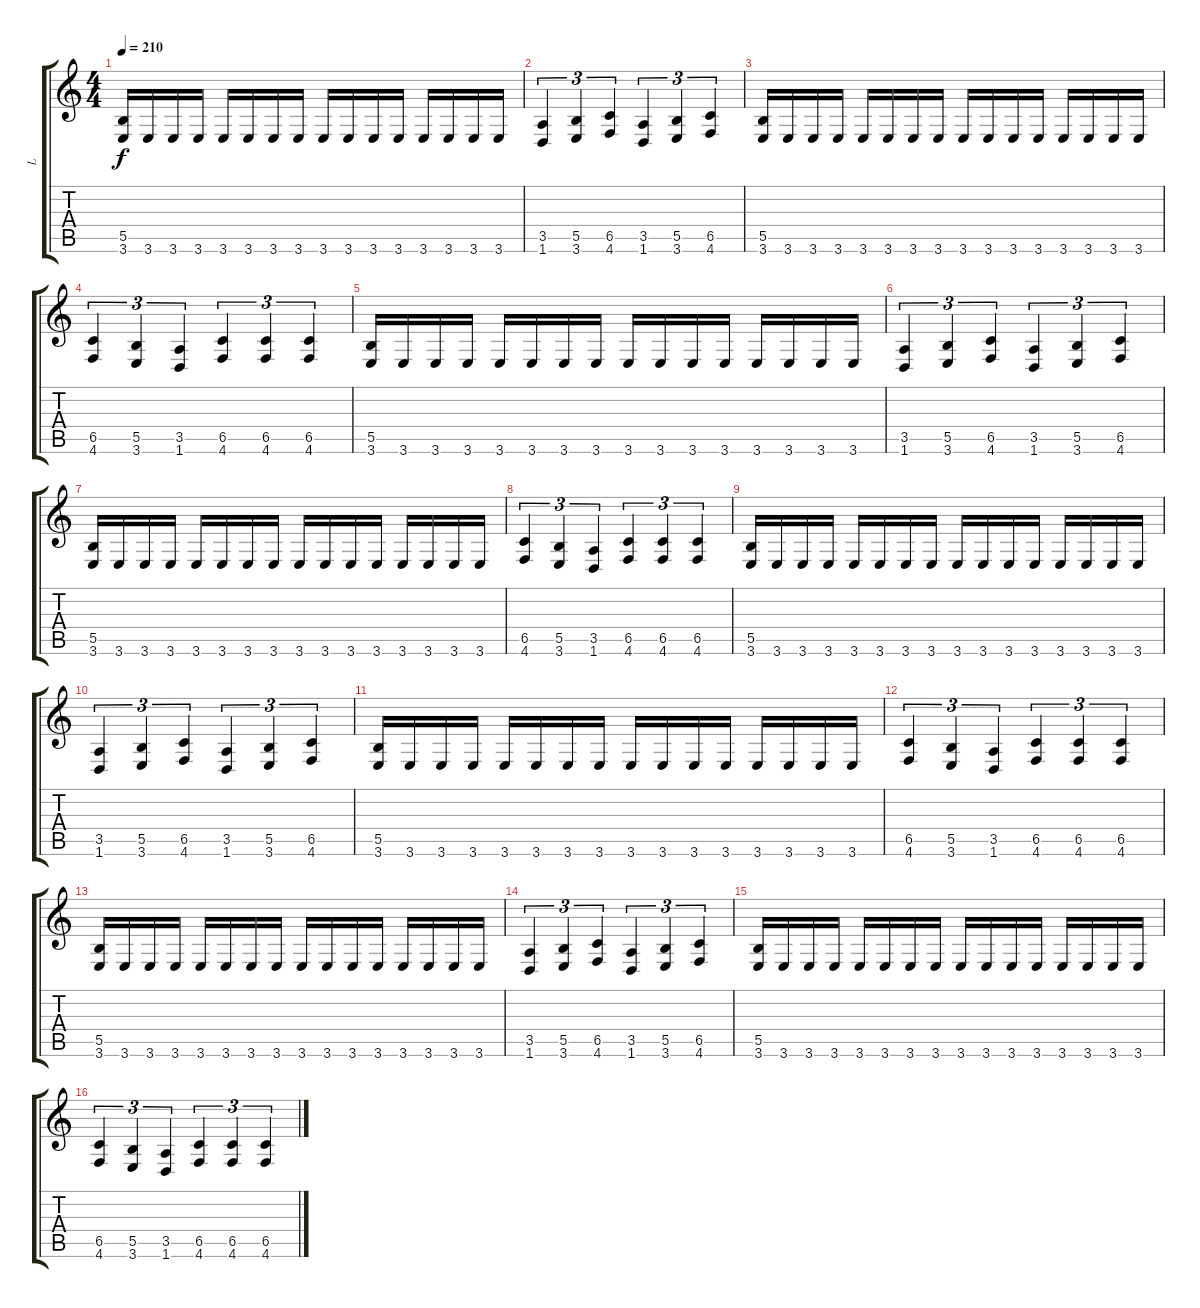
\track ("L" "L") {instrument distortionguitar}
\staff {score tabs}
\tuning (Db4 Ab3 E3 B2 Gb2 Db2) {hide}
\ts (4 4)
\tempo 210
\clef g2
\ks c
(5.5 3.6).16{dy f} 3.6.16 3.6.16 3.6.16 3.6.16 3.6.16 3.6.16 3.6.16 3.6.16 3.6.16 3.6.16 3.6.16 3.6.16 3.6.16 3.6.16 3.6.16 |
(3.5 1.6).4{tu (3 2)} (5.5 3.6).4{tu (3 2)} (6.5 4.6).4{tu (3 2)} (3.5 1.6).4{tu (3 2)} (5.5 3.6).4{tu (3 2)} (6.5 4.6).4{tu (3 2)} |
(5.5 3.6).16 3.6.16 3.6.16 3.6.16 3.6.16 3.6.16 3.6.16 3.6.16 3.6.16 3.6.16 3.6.16 3.6.16 3.6.16 3.6.16 3.6.16 3.6.16 |
(6.5 4.6).4{tu (3 2)} (5.5 3.6).4{tu (3 2)} (3.5 1.6).4{tu (3 2)} (6.5 4.6).4{tu (3 2)} (6.5 4.6).4{tu (3 2)} (6.5 4.6).4{tu (3 2)} |
(5.5 3.6).16 3.6.16 3.6.16 3.6.16 3.6.16 3.6.16 3.6.16 3.6.16 3.6.16 3.6.16 3.6.16 3.6.16 3.6.16 3.6.16 3.6.16 3.6.16 |
(3.5 1.6).4{tu (3 2)} (5.5 3.6).4{tu (3 2)} (6.5 4.6).4{tu (3 2)} (3.5 1.6).4{tu (3 2)} (5.5 3.6).4{tu (3 2)} (6.5 4.6).4{tu (3 2)} |
(5.5 3.6).16 3.6.16 3.6.16 3.6.16 3.6.16 3.6.16 3.6.16 3.6.16 3.6.16 3.6.16 3.6.16 3.6.16 3.6.16 3.6.16 3.6.16 3.6.16 |
(6.5 4.6).4{tu (3 2)} (5.5 3.6).4{tu (3 2)} (3.5 1.6).4{tu (3 2)} (6.5 4.6).4{tu (3 2)} (6.5 4.6).4{tu (3 2)} (6.5 4.6).4{tu (3 2)} |
(5.5 3.6).16 3.6.16 3.6.16 3.6.16 3.6.16 3.6.16 3.6.16 3.6.16 3.6.16 3.6.16 3.6.16 3.6.16 3.6.16 3.6.16 3.6.16 3.6.16 |
(3.5 1.6).4{tu (3 2)} (5.5 3.6).4{tu (3 2)} (6.5 4.6).4{tu (3 2)} (3.5 1.6).4{tu (3 2)} (5.5 3.6).4{tu (3 2)} (6.5 4.6).4{tu (3 2)} |
(5.5 3.6).16 3.6.16 3.6.16 3.6.16 3.6.16 3.6.16 3.6.16 3.6.16 3.6.16 3.6.16 3.6.16 3.6.16 3.6.16 3.6.16 3.6.16 3.6.16 |
(6.5 4.6).4{tu (3 2)} (5.5 3.6).4{tu (3 2)} (3.5 1.6).4{tu (3 2)} (6.5 4.6).4{tu (3 2)} (6.5 4.6).4{tu (3 2)} (6.5 4.6).4{tu (3 2)} |
(5.5 3.6).16 3.6.16 3.6.16 3.6.16 3.6.16 3.6.16 3.6.16 3.6.16 3.6.16 3.6.16 3.6.16 3.6.16 3.6.16 3.6.16 3.6.16 3.6.16 |
(3.5 1.6).4{tu (3 2)} (5.5 3.6).4{tu (3 2)} (6.5 4.6).4{tu (3 2)} (3.5 1.6).4{tu (3 2)} (5.5 3.6).4{tu (3 2)} (6.5 4.6).4{tu (3 2)} |
(5.5 3.6).16 3.6.16 3.6.16 3.6.16 3.6.16 3.6.16 3.6.16 3.6.16 3.6.16 3.6.16 3.6.16 3.6.16 3.6.16 3.6.16 3.6.16 3.6.16 |
(6.5 4.6).4{tu (3 2)} (5.5 3.6).4{tu (3 2)} (3.5 1.6).4{tu (3 2)} (6.5 4.6).4{tu (3 2)} (6.5 4.6).4{tu (3 2)} (6.5 4.6).4{tu (3 2)}
